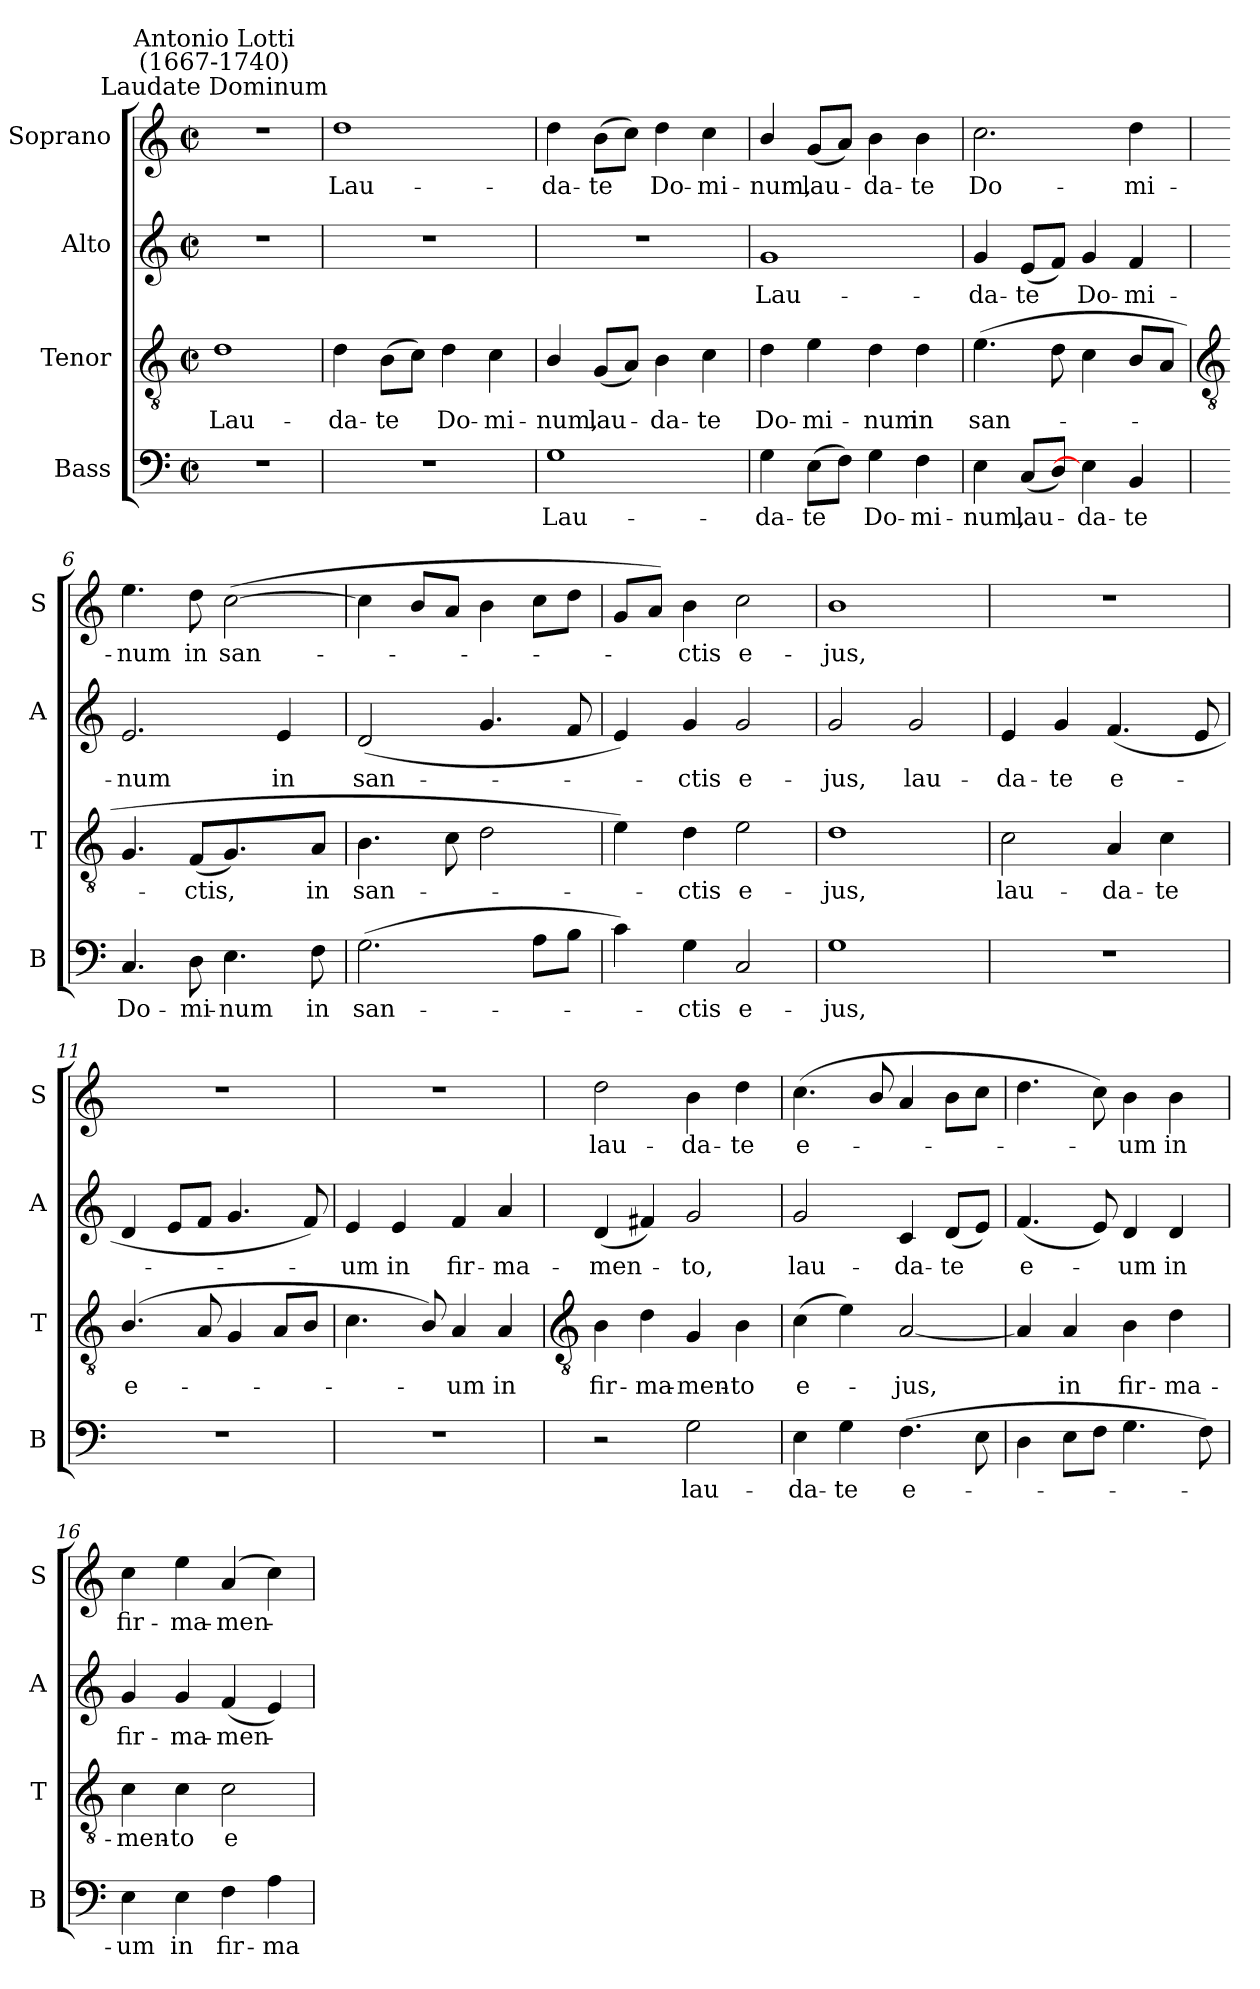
**kern	**text	**kern	**text	**kern	**text	**kern	**text
*part4	*part4	*part3	*part3	*part2	*part2	*part1	*part1
*staff4	*staff4	*staff3	*staff3	*staff2	*staff2	*staff1	*staff1
*I"Bass	*	*I"Tenor	*	*I"Alto	*	*I"Soprano	*
*I'B	*	*I'T	*	*I'A	*	*I'S	*
*clefF4	*	*clefGv2	*	*clefG2	*	*clefG2	*
*k[]	*	*k[]	*	*k[]	*	*k[]	*
*C:	*	*C:	*	*C:	*	*C:	*
*M2/2	*	*M2/2	*	*M2/2	*	*M2/2	*
*met(c|)	*	*met(c|)	*	*met(c|)	*	*met(c|)	*
=1	=1	=1	=1	=1	=1	=1	=1
!	!	!	!	!	!	!LO:TX:a:cj:t=Laudate Dominum	!
!	!	!	!	!	!	!LO:TX:a:cj:t=Antonio Lotti\n(1667-1740)	!
!	!	!	!LO:LY:b	!	!	!	!
1r	.	1d	Lau-	1r	.	1r	.
=2	=2	=2	=2	=2	=2	=2	=2
!	!	!	!LO:LY:b	!	!	!	!LO:LY:b
1r	.	4d	-da-	1r	.	1dd	Lau-
!	!	!	!LO:LY:b	!	!	!	!
.	.	(>8BL	-te	.	.	.	.
.	.	8cJ)	.	.	.	.	.
!	!	!	!LO:LY:b	!	!	!	!
.	.	4d	Do-	.	.	.	.
!	!	!	!LO:LY:b	!	!	!	!
.	.	4c	-mi-	.	.	.	.
=3	=3	=3	=3	=3	=3	=3	=3
!	!LO:LY:b	!	!LO:LY:b	!	!	!	!LO:LY:b
1G	Lau-	4B/	-num,	1r	.	4dd	-da-
!	!	!	!LO:LY:b	!	!	!	!LO:LY:b
.	.	(<8GL	lau-	.	.	(>8bL	-te
.	.	8AJ)	.	.	.	8ccJ)	.
!	!	!	!LO:LY:b	!	!	!	!LO:LY:b
.	.	4B	da-	.	.	4dd	Do-
!	!	!	!LO:LY:b	!	!	!	!LO:LY:b
.	.	4c	-te	.	.	4cc	-mi-
=4	=4	=4	=4	=4	=4	=4	=4
!	!LO:LY:b	!	!LO:LY:b	!	!LO:LY:b	!	!LO:LY:b
4G	-da-	4d	Do-	1g	Lau-	4b/	-num,
!	!LO:LY:b	!	!LO:LY:b	!	!	!	!LO:LY:b
(>8EL	-te	4e	-mi-	.	.	(<8gL	lau-
8FJ)	.	.	.	.	.	8aJ)	.
!	!LO:LY:b	!	!LO:LY:b	!	!	!	!LO:LY:b
4G	Do-	4d	-num	.	.	4b	da-
!	!LO:LY:b	!	!LO:LY:b	!	!	!	!LO:LY:b
4F	-mi-	4d	in	.	.	4b	-te
=5	=5	=5	=5	=5	=5	=5	=5
!	!LO:LY:b	!	!LO:LY:b	!	!LO:LY:b	!	!LO:LY:b
4E	-num,	(>4.e	san-	4g	-da-	2.cc	Do-
!	!LO:LY:b	!	!	!	!LO:LY:b	!	!
(<8CL	lau-	.	.	(<8eL	-te	.	.
8DJ)	.	8d	.	8fJ)	.	.	.
!	!LO:LY:b	!	!	!	!LO:LY:b	!	!
4E]	da-	4c	.	4g	Do-	.	.
!	!LO:LY:b	!	!	!	!LO:LY:b	!	!LO:LY:b
4BB	-te	8BL	.	4f	-mi-	4dd	-mi-
.	.	8AJ	.	.	.	.	.
!!LO:LB:g=z
=6	=6	=6	=6	=6	=6	=6	=6
*	*	*clefGv2	*	*	*	*	*
!	!LO:LY:b	!	!	!	!LO:LY:b	!	!LO:LY:b
4.C	Do-	4.G	.	2.e	-num	4.ee	-num
!	!LO:LY:b	!	!LO:LY:b	!	!	!	!LO:LY:b
8D	-mi-	(<8FL	ctis,	.	.	8dd	in
!	!LO:LY:b	!	!	!	!	!	!LO:LY:b
4.E	-num	4.G)	.	.	.	(<[2cc	san-
!	!	!	!	!	!LO:LY:b	!	!
.	.	.	.	4e	in	.	.
!	!LO:LY:b	!	!LO:LY:b	!	!	!	!
8F	in	8AJ	in	.	.	.	.
=7	=7	=7	=7	=7	=7	=7	=7
!	!LO:LY:b	!	!LO:LY:b	!	!LO:LY:b	!	!
(>2.G	san-	4.B	san-	(<2d	san-	4cc]	.
.	.	.	.	.	.	8bL	.
.	.	8c	.	.	.	8aJ	.
.	.	2d	.	4.g	.	4b	.
8AL	.	.	.	.	.	8ccL	.
8BJ	.	.	.	8f	.	8ddJ	.
=8	=8	=8	=8	=8	=8	=8	=8
4c)	.	4e)	.	4e)	.	8gL	.
.	.	.	.	.	.	8aJ)	.
!	!LO:LY:b	!	!LO:LY:b	!	!LO:LY:b	!	!LO:LY:b
4G	ctis	4d	ctis	4g	ctis	4b	ctis
!	!LO:LY:b	!	!LO:LY:b	!	!LO:LY:b	!	!LO:LY:b
2C	e-	2e	e-	2g	e-	2cc	e-
=9	=9	=9	=9	=9	=9	=9	=9
!	!LO:LY:b	!	!LO:LY:b	!	!LO:LY:b	!	!LO:LY:b
1G	-jus,	1d	-jus,	2g	-jus,	1b	-jus,
!	!	!	!	!	!LO:LY:b	!	!
.	.	.	.	2g	lau-	.	.
=10	=10	=10	=10	=10	=10	=10	=10
!	!	!	!LO:LY:b	!	!LO:LY:b	!	!
1r	.	2c	lau-	4e	-da-	1r	.
!	!	!	!	!	!LO:LY:b	!	!
.	.	.	.	4g	-te	.	.
!	!	!	!LO:LY:b	!	!LO:LY:b	!	!
.	.	4A	-da-	(<4.f	e-	.	.
!	!	!	!LO:LY:b	!	!	!	!
.	.	4c	-te	.	.	.	.
.	.	.	.	8e	.	.	.
=11	=11	=11	=11	=11	=11	=11	=11
!	!	!	!LO:LY:b	!	!	!	!
1r	.	(<4.B/	e-	4d	.	1r	.
.	.	.	.	8eL	.	.	.
.	.	8A	.	8fJ	.	.	.
.	.	4G	.	4.g	.	.	.
.	.	8AL	.	.	.	.	.
.	.	8BJ	.	8f)	.	.	.
=12	=12	=12	=12	=12	=12	=12	=12
!	!	!	!	!	!LO:LY:b	!	!
1r	.	4.c	.	4e	um	1r	.
!	!	!	!	!	!LO:LY:b	!	!
.	.	.	.	4e	in	.	.
.	.	8B/)	.	.	.	.	.
!	!	!	!LO:LY:b	!	!LO:LY:b	!	!
.	.	4A	um	4f	fir-	.	.
!	!	!	!LO:LY:b	!	!LO:LY:b	!	!
.	.	4A	in	4a	-ma-	.	.
!!LO:LB:g=z
=13	=13	=13	=13	=13	=13	=13	=13
*	*	*clefGv2	*	*	*	*	*
!	!	!	!LO:LY:b	!	!LO:LY:b	!	!LO:LY:b
2r	.	4B	fir-	(<4d	-men-	2dd	lau-
!	!	!	!LO:LY:b	!	!	!	!
.	.	4d	-ma-	4f#X)	.	.	.
!	!LO:LY:b	!	!LO:LY:b	!	!LO:LY:b	!	!LO:LY:b
2G	lau-	4G	-men-	2g	to,	4b	-da-
!	!	!	!LO:LY:b	!	!	!	!LO:LY:b
.	.	4B	-to	.	.	4dd	-te
=14	=14	=14	=14	=14	=14	=14	=14
!	!LO:LY:b	!	!LO:LY:b	!	!LO:LY:b	!	!LO:LY:b
4E	-da-	(>4c	e-	2g	lau-	(>4.cc	e-
!	!LO:LY:b	!	!	!	!	!	!
4G	-te	4e)	.	.	.	.	.
.	.	.	.	.	.	8b/	.
!	!LO:LY:b	!	!LO:LY:b	!	!LO:LY:b	!	!
(>4.F	e-	[2A	jus,	4c	-da-	4a	.
!	!	!	!	!	!LO:LY:b	!	!
.	.	.	.	(<8dL	-te	8bL	.
8E	.	.	.	8eJ)	.	8ccJ	.
=15	=15	=15	=15	=15	=15	=15	=15
!	!	!	!	!	!LO:LY:b	!	!
4D	.	4A]	.	(<4.f	e-	4.dd	.
!	!	!	!LO:LY:b	!	!	!	!
8EL	.	4A	in	.	.	.	.
8FJ	.	.	.	8e)	.	8cc)	.
!	!	!	!LO:LY:b	!	!LO:LY:b	!	!LO:LY:b
4.G	.	4B	fir-	4d	um	4b	um
!	!	!	!LO:LY:b	!	!LO:LY:b	!	!LO:LY:b
.	.	4d	-ma-	4d	in	4b	in
8F)	.	.	.	.	.	.	.
=16	=16	=16	=16	=16	=16	=16	=16
!	!LO:LY:b	!	!LO:LY:b	!	!LO:LY:b	!	!LO:LY:b
4E	um	4c	-men-	4g	fir-	4cc	fir-
!	!LO:LY:b	!	!LO:LY:b	!	!LO:LY:b	!	!LO:LY:b
4E	in	4c	-to	4g	-ma-	4ee	-ma-
!	!LO:LY:b	!	!LO:LY:b	!	!LO:LY:b	!	!LO:LY:b
4F	fir-	2c	e-	(<4f	-men-	(<4a	-men-
!	!LO:LY:b	!	!	!	!	!	!
4A	-ma-	.	.	4e)	.	4cc)	.
=	=	=	=	=	=	=	=
*-	*-	*-	*-	*-	*-	*-	*-
